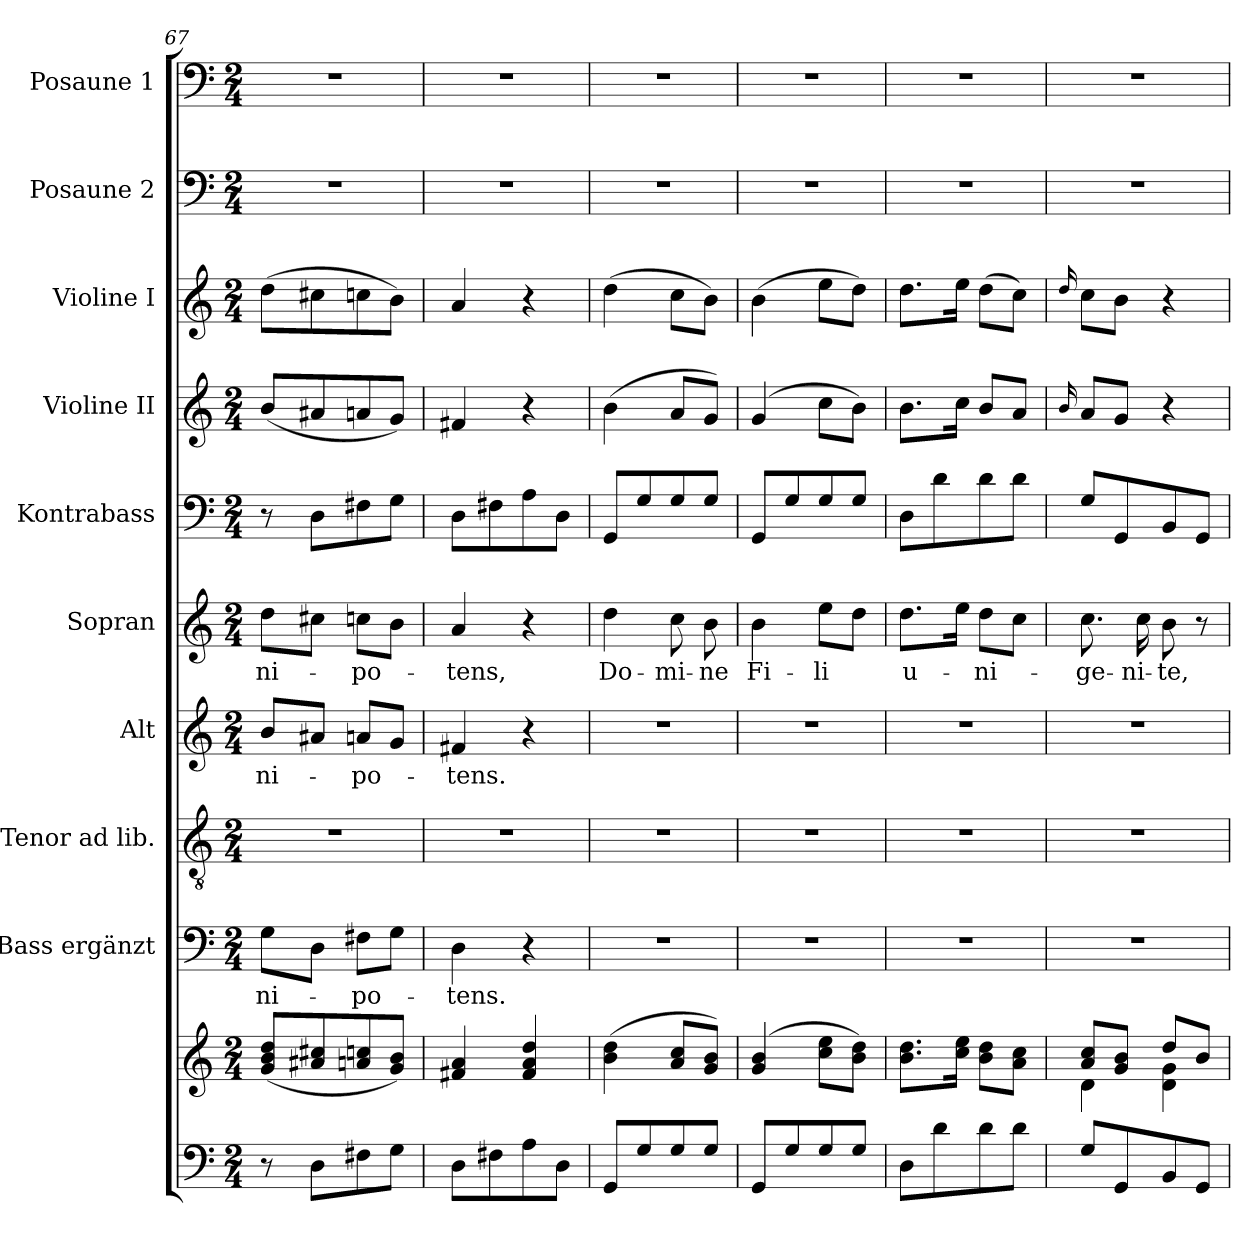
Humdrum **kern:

**kern	**kern	**kern	**text	**kern	**kern	**text	**kern	**text	**kern	**kern	**kern	**kern	**kern
*part10	*part10	*part9	*part9	*part8	*part7	*part7	*part6	*part6	*part5	*part4	*part3	*part2	*part1
*staff11	*staff10	*staff9	*staff9	*staff8	*staff7	*staff7	*staff6	*staff6	*staff5	*staff4	*staff3	*staff2	*staff1
*	*	*I"Bass ergänzt	*	*I"Tenor ad lib.	*I"Alt	*	*I"Sopran	*	*I"Kontrabass	*I"Violine II	*I"Violine I	*I"Posaune 2	*I"Posaune 1
*	*	*I'B.	*	*I'T.	*I'A.	*	*I'S.	*	*I'Kb.	*I'Vl. II	*I'Vl. I	*I'Pos. 2	*I'Pos. 1
*clefF4	*clefG2	*clefF4	*	*clefGv2	*clefG2	*	*clefG2	*	*clefF4	*clefG2	*clefG2	*clefF4	*clefF4
*	*	*	*	*	*	*	*	*	*ITrd7c12	*	*	*	*
*k[]	*k[]	*k[]	*	*k[]	*k[]	*	*k[]	*	*k[]	*k[]	*k[]	*k[]	*k[]
*C:	*C:	*C:	*	*C:	*C:	*	*C:	*	*C:	*C:	*C:	*C:	*C:
*M2/4	*M2/4	*M2/4	*	*M2/4	*M2/4	*	*M2/4	*	*M2/4	*M2/4	*M2/4	*M2/4	*M2/4
=67	=67	=67	=67	=67	=67	=67	=67	=67	=67	=67	=67	=67	=67
!	!	!	!LO:LY:b	!	!	!LO:LY:b	!	!LO:LY:b	!	!	!	!	!
8r	(<8g/ 8b/ 8dd/L	8G\L	-ni-	2r	8b/L	-ni-	8dd\L	-ni-	8r	(<8b/L	(>8dd\L	2r	2r
8D\L	8a#X/ 8cc#X/	8D\J	.	.	8a#X/J	.	8cc#X\J	.	8DD\L	8a#X/	8cc#X\	.	.
!	!	!	!LO:LY:b	!	!	!LO:LY:b	!	!LO:LY:b	!	!	!	!	!
8F#X\	8an/ 8ccn/	8F#X\L	-po-	.	8an/L	-po-	8ccn\L	-po-	8FF#X\	8an/	8ccn\	.	.
8G\J	8g/ 8b/J)	8G\J	.	.	8g/J	.	8b\J	.	8GG\J	8g/J)	8b\J)	.	.
=68	=68	=68	=68	=68	=68	=68	=68	=68	=68	=68	=68	=68	=68
!	!	!	!LO:LY:b	!	!	!LO:LY:b	!	!LO:LY:b	!	!	!	!	!
8D\L	4f#X/ 4a/	4D\	-tens.	2r	4f#X/	-tens.	4a/	-tens,	8DD\L	4f#X/	4a/	2r	2r
8F#X\	.	.	.	.	.	.	.	.	8FF#X\	.	.	.	.
8A\	4f#/ 4a/ 4dd/	4r	.	.	4r	.	4r	.	8AA\	4r	4r	.	.
8D\J	.	.	.	.	.	.	.	.	8DD\J	.	.	.	.
=69	=69	=69	=69	=69	=69	=69	=69	=69	=69	=69	=69	=69	=69
!	!	!	!	!	!	!	!	!LO:LY:b	!	!	!	!	!
8GG/L	(>4b\ 4dd\	2r	.	2r	2r	.	4dd\	Do-	8GGG/L	(>4b\	(>4dd\	2r	2r
8G/	.	.	.	.	.	.	.	.	8GG/	.	.	.	.
!	!	!	!	!	!	!	!	!LO:LY:b	!	!	!	!	!
8G/	8a/ 8cc/L	.	.	.	.	.	8cc\	-mi-	8GG/	8a/L	8cc\L	.	.
!	!	!	!	!	!	!	!	!LO:LY:b	!	!	!	!	!
8G/J	8g/ 8b/J)	.	.	.	.	.	8b\	-ne	8GG/J	8g/J)	8b\J)	.	.
!!LO:PB:g=z
=70	=70	=70	=70	=70	=70	=70	=70	=70	=70	=70	=70	=70	=70
!	!	!	!	!	!	!	!	!LO:LY:b	!	!	!	!	!
8GG/L	(4g/ 4b/	2r	.	2r	2r	.	4b\	Fi-	8GGG/L	(4g/	(>4b\	2r	2r
8G/	.	.	.	.	.	.	.	.	8GG/	.	.	.	.
!	!	!	!	!	!	!	!	!LO:LY:b	!	!	!	!	!
8G/	8cc\ 8ee\L	.	.	.	.	.	8ee\L	-li	8GG/	8cc\L	8ee\L	.	.
8G/J	8b\ 8dd\J)	.	.	.	.	.	8dd\J	.	8GG/J	8b\J)	8dd\J)	.	.
=71	=71	=71	=71	=71	=71	=71	=71	=71	=71	=71	=71	=71	=71
!	!	!	!	!	!	!	!	!LO:LY:b	!	!	!	!	!
8D\L	8.b\ 8.dd\L	2r	.	2r	2r	.	8.dd\L	u-	8DD\L	8.b\L	8.dd\L	2r	2r
8d\	.	.	.	.	.	.	.	.	8D\	.	.	.	.
.	16cc\ 16ee\Jk	.	.	.	.	.	16ee\Jk	.	.	16cc\Jk	16ee\Jk	.	.
!	!	!	!	!	!	!	!	!LO:LY:b	!	!	!	!	!
8d\	8b\ 8dd\L	.	.	.	.	.	8dd\L	-ni-	8D\	8b/L	(>8dd\L	.	.
8d\J	8a\ 8cc\J	.	.	.	.	.	8cc\J	.	8D\J	8a/J	8cc\J)	.	.
=72	=72	=72	=72	=72	=72	=72	=72	=72	=72	=72	=72	=72	=72
.	.	.	.	.	.	.	.	.	.	16qqb/	16qqdd/	.	.
*	*^	*	*	*	*	*	*	*	*	*	*	*	*
!	!	!	!	!	!	!	!	!	!LO:LY:b	!	!	!	!	!
8G/L	8a/ 8cc/L	4d\	2r	.	2r	2r	.	8.cc\	-ge-	8GG/L	8a/L	8cc\L	2r	2r
8GG/	8g/ 8b/J	.	.	.	.	.	.	.	.	8GGG/	8g/J	8b\J	.	.
!	!	!	!	!	!	!	!	!	!LO:LY:b	!	!	!	!	!
.	.	.	.	.	.	.	.	16cc\	-ni-	.	.	.	.	.
!	!	!	!	!	!	!	!	!	!LO:LY:b	!	!	!	!	!
8BB/	8dd/L	4d\ 4g\	.	.	.	.	.	8b\	-te,	8BBB/	4r	4r	.	.
8GG/J	8b/J	.	.	.	.	.	.	8r	.	8GGG/J	.	.	.	.
*	*v	*v	*	*	*	*	*	*	*	*	*	*	*	*
=	=	=	=	=	=	=	=	=	=	=	=	=	=
*-	*-	*-	*-	*-	*-	*-	*-	*-	*-	*-	*-	*-	*-
